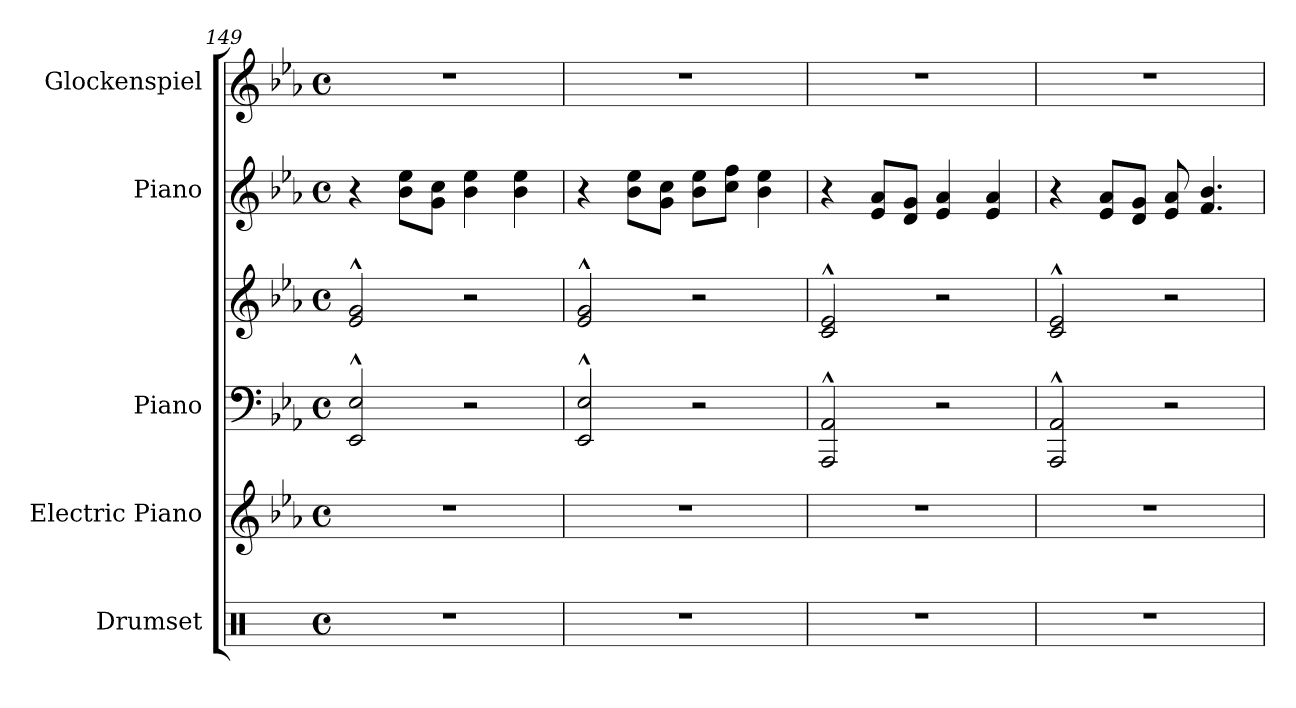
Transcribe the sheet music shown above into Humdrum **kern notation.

**kern	**kern	**kern	**kern	**kern	**kern
*part5	*part4	*part3	*part3	*part2	*part1
*staff6	*staff5	*staff4	*staff3	*staff2	*staff1
*I"Drumset	*I"Electric Piano	*I"Piano	*	*I"Piano	*I"Glockenspiel
*I'Drs.	*I'El. Pno.	*I'Pno.	*	*I'Pno.	*I'Glk.
*clefX	*clefG2	*clefF4	*clefG2	*clefG2	*clefG2
*	*	*	*	*	*ITrd-14c-24
*k[]	*k[b-e-a-]	*k[b-e-a-]	*k[b-e-a-]	*k[b-e-a-]	*k[b-e-a-]
*M4/4	*M4/4	*M4/4	*M4/4	*M4/4	*M4/4
*met(c)	*met(c)	*met(c)	*met(c)	*met(c)	*met(c)
=149	=149	=149	=149	=149	=149
1r	1r	2EE-/^^ 2E-/^^	2e-/^^ 2g/^^	4r	1r
.	.	.	.	8b-\ 8ee-\L	.
.	.	.	.	8g\ 8cc\J	.
.	.	2r	2r	4b-\ 4ee-\	.
.	.	.	.	4b-\ 4ee-\	.
=150	=150	=150	=150	=150	=150
1r	1r	2EE-/^^ 2E-/^^	2e-/^^ 2g/^^	4r	1r
.	.	.	.	8b-\ 8ee-\L	.
.	.	.	.	8g\ 8cc\J	.
.	.	2r	2r	8b-\ 8ee-\L	.
.	.	.	.	8cc\ 8ff\J	.
.	.	.	.	4b-\ 4ee-\	.
=151	=151	=151	=151	=151	=151
1r	1r	2AAA-/^^ 2AA-/^^	2c/^^ 2e-/^^	4r	1r
.	.	.	.	8e-/ 8a-/L	.
.	.	.	.	8d/ 8g/J	.
.	.	2r	2r	4e-/ 4a-/	.
.	.	.	.	4e-/ 4a-/	.
=152	=152	=152	=152	=152	=152
1r	1r	2AAA-/^^ 2AA-/^^	2c/^^ 2e-/^^	4r	1r
.	.	.	.	8e-/ 8a-/L	.
.	.	.	.	8d/ 8g/J	.
.	.	2r	2r	8e-/ 8a-/	.
.	.	.	.	4.f/ 4.b-/	.
=	=	=	=	=	=
*-	*-	*-	*-	*-	*-
